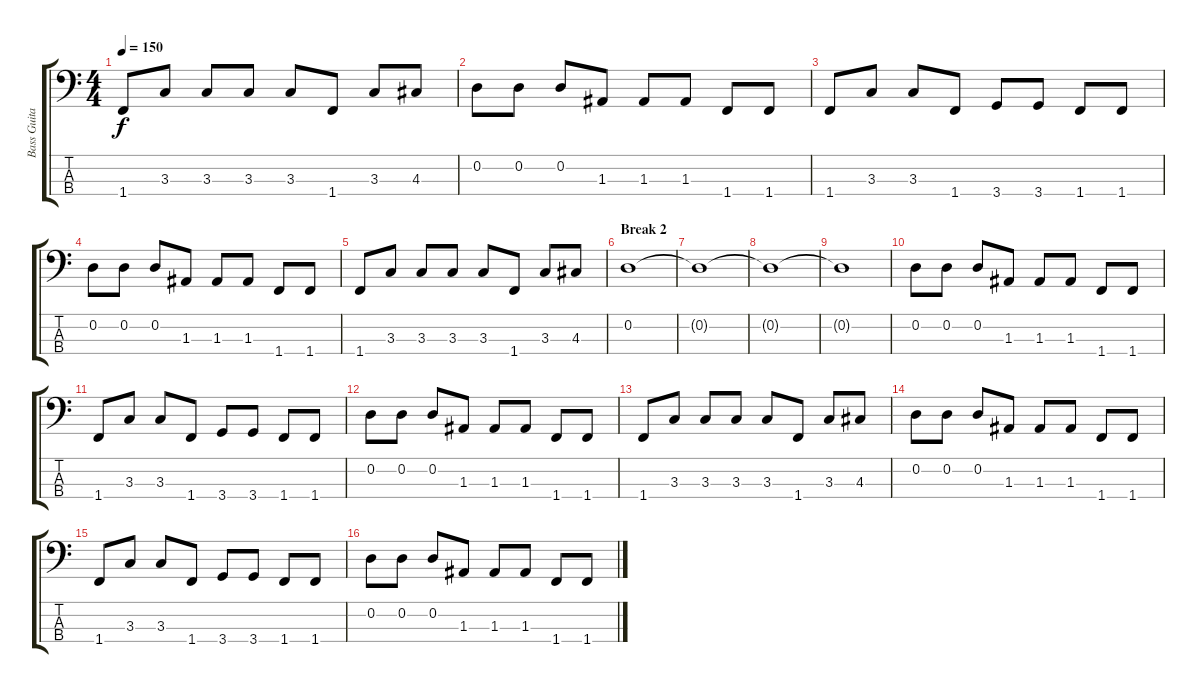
\track ("Bass Guitar" "Bass Guita") {instrument electricbasspick}
\staff {score tabs}
\tuning (G2 D2 A1 E1) {hide}
\ts (4 4)
\tempo 150
\clef f4
\ks c
1.4.8{dy f} 3.3.8 3.3.8 3.3.8 3.3.8 1.4.8 3.3.8 4.3.8 |
0.2.8 0.2.8 0.2.8 1.3.8 1.3.8 1.3.8 1.4.8 1.4.8 |
1.4.8 3.3.8 3.3.8 1.4.8 3.4.8 3.4.8 1.4.8 1.4.8 |
0.2.8 0.2.8 0.2.8 1.3.8 1.3.8 1.3.8 1.4.8 1.4.8 |
1.4.8 3.3.8 3.3.8 3.3.8 3.3.8 1.4.8 3.3.8 4.3.8 |
\section ("" "Break 2")
0.2.1 |
0.2{t}.1 |
0.2{t}.1 |
0.2{t}.1 |
0.2.8 0.2.8 0.2.8 1.3.8 1.3.8 1.3.8 1.4.8 1.4.8 |
1.4.8 3.3.8 3.3.8 1.4.8 3.4.8 3.4.8 1.4.8 1.4.8 |
0.2.8 0.2.8 0.2.8 1.3.8 1.3.8 1.3.8 1.4.8 1.4.8 |
1.4.8 3.3.8 3.3.8 3.3.8 3.3.8 1.4.8 3.3.8 4.3.8 |
0.2.8 0.2.8 0.2.8 1.3.8 1.3.8 1.3.8 1.4.8 1.4.8 |
1.4.8 3.3.8 3.3.8 1.4.8 3.4.8 3.4.8 1.4.8 1.4.8 |
0.2.8 0.2.8 0.2.8 1.3.8 1.3.8 1.3.8 1.4.8 1.4.8
